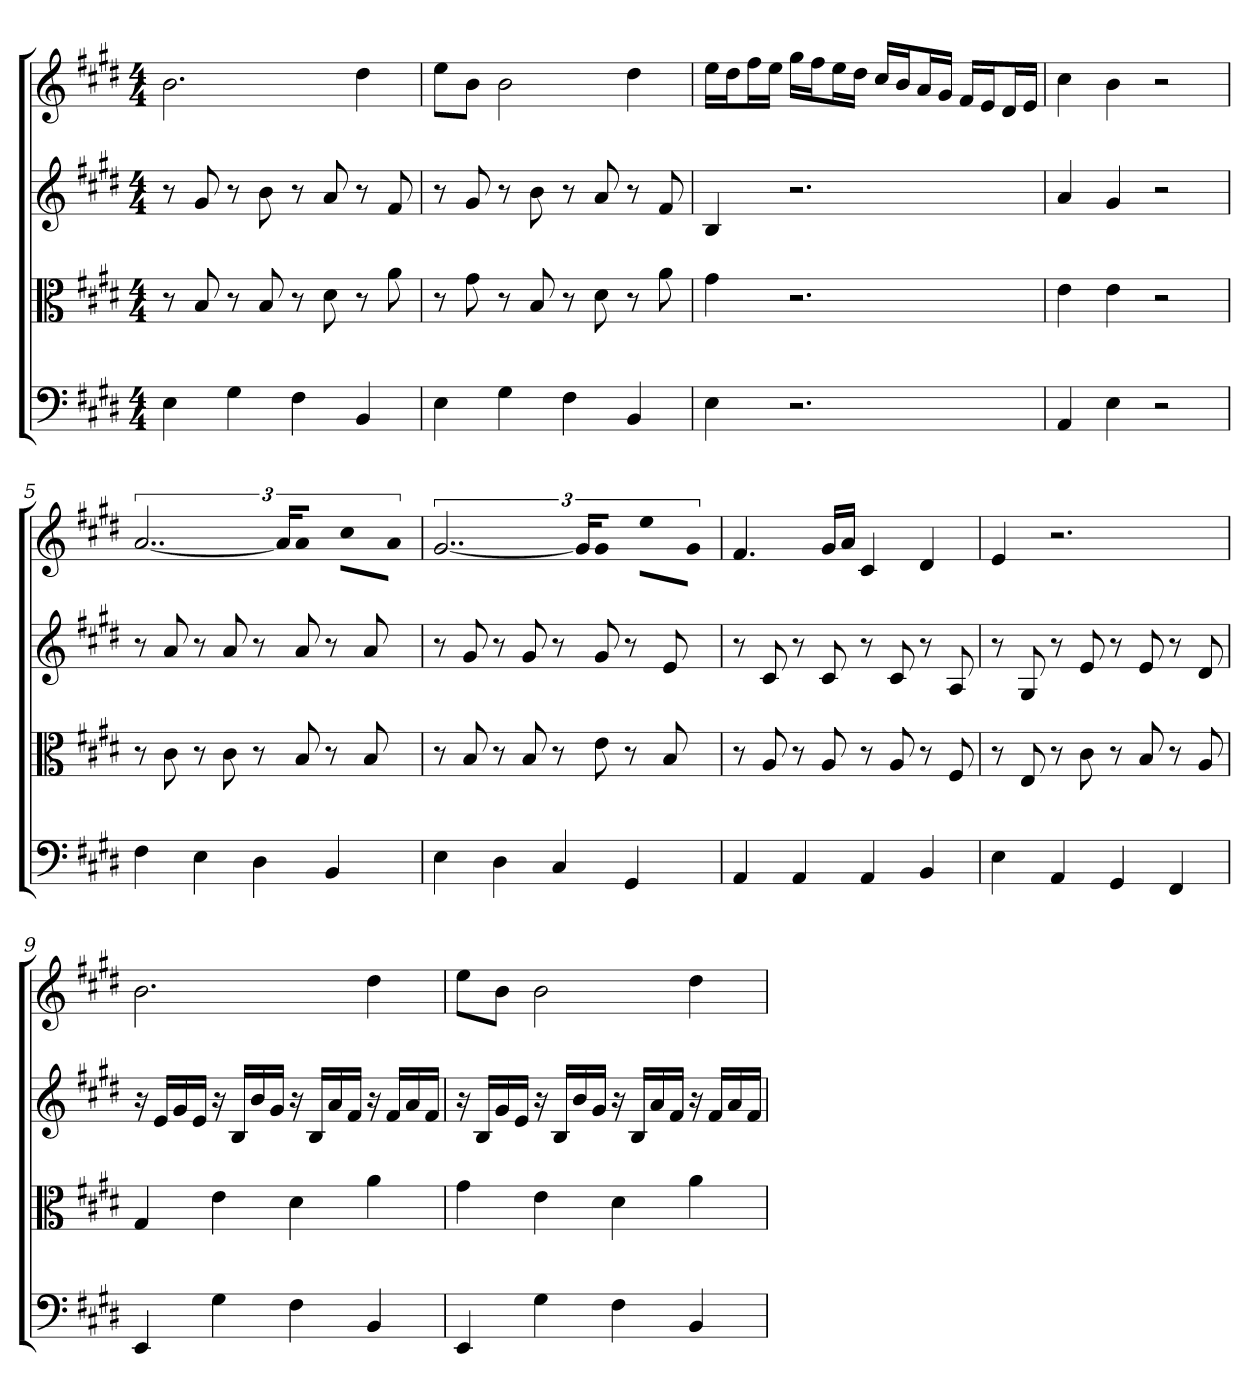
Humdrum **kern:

**kern	**kern	**kern	**kern
*part4	*part3	*part2	*part1
*staff4	*staff3	*staff2	*staff1
*clefF4	*clefC3	*clefG2	*clefG2
*k[f#c#g#d#]	*k[f#c#g#d#]	*k[f#c#g#d#]	*k[f#c#g#d#]
*E:	*E:	*E:	*E:
*M4/4	*M4/4	*M4/4	*M4/4
=	=	=	=
4E	8r	8r	2.b
.	8B	8g#	.
4G#	8r	8r	.
.	8B	8b	.
4F#	8r	8r	.
.	8d#	8a	.
4BB	8r	8r	4dd#
.	8a	8f#	.
=2	=2	=2	=2
4E	8r	8r	8ee\L
.	8g#	8g#	8b\J
4G#	8r	8r	2b
.	8B	8b	.
4F#	8r	8r	.
.	8d#	8a	.
4BB	8r	8r	4dd#
.	8a	8f#	.
=3	=3	=3	=3
4E	4g#	4B	16ee\LL
.	.	.	16dd#\J
.	.	.	16ff#\L
.	.	.	16ee\JJ
2.r	2.r	2.r	16gg#\LL
.	.	.	16ff#\J
.	.	.	16ee\L
.	.	.	16dd#\JJ
.	.	.	16cc#/LL
.	.	.	16b/J
.	.	.	16a/L
.	.	.	16g#/JJ
.	.	.	16f#/LL
.	.	.	16e/J
.	.	.	16d#/L
.	.	.	16e/JJ
=4	=4	=4	=4
4AA	4e	4a	4cc#
4E	4e	4g#	4b
2r	2r	2r	2r
=5	=5	=5	=5
4F#	8r	8r	[3..a
.	8c#	8a	.
4E	8r	8r	.
.	8c#	8a	.
4D#	8r	8r	.
.	.	.	24a/KL]
.	8B	8a	8a/J
4BB	8r	8r	8cc#\L
.	8B	8a	8a\J
=6	=6	=6	=6
4E	8r	8r	[3..g#
.	8B	8g#	.
4D#	8r	8r	.
.	8B	8g#	.
4C#	8r	8r	.
.	.	.	24g#/KL]
.	8e	8g#	8g#/J
4GG#	8r	8r	8ee\L
.	8B	8e	8g#\J
=7	=7	=7	=7
4AA	8r	8r	4.f#
.	8A	8c#	.
4AA	8r	8r	.
.	8A	8c#	16g#/LL
.	.	.	16a/JJ
4AA	8r	8r	4c#
.	8A	8c#	.
4BB	8r	8r	4d#
.	8F#	8A	.
=8	=8	=8	=8
4E	8r	8r	4e
.	8E	8G#	.
4AA	8r	8r	2.r
.	8c#	8e	.
4GG#	8r	8r	.
.	8B	8e	.
4FF#	8r	8r	.
.	8A	8d#	.
=9	=9	=9	=9
4EE	4G#	16r	2.b
.	.	16e/LL	.
.	.	16g#/	.
.	.	16e/JJ	.
4G#	4e	16r	.
.	.	16B/LL	.
.	.	16b/	.
.	.	16g#/JJ	.
4F#	4d#	16r	.
.	.	16B/LL	.
.	.	16a/	.
.	.	16f#/JJ	.
4BB	4a	16r	4dd#
.	.	16f#/LL	.
.	.	16a/	.
.	.	16f#/JJ	.
=10	=10	=10	=10
4EE	4g#	16r	8ee\L
.	.	16B/LL	.
.	.	16g#/	8b\J
.	.	16e/JJ	.
4G#	4e	16r	2b
.	.	16B/LL	.
.	.	16b/	.
.	.	16g#/JJ	.
4F#	4d#	16r	.
.	.	16B/LL	.
.	.	16a/	.
.	.	16f#/JJ	.
4BB	4a	16r	4dd#
.	.	16f#/LL	.
.	.	16a/	.
.	.	16f#/JJ	.
=	=	=	=
*-	*-	*-	*-
